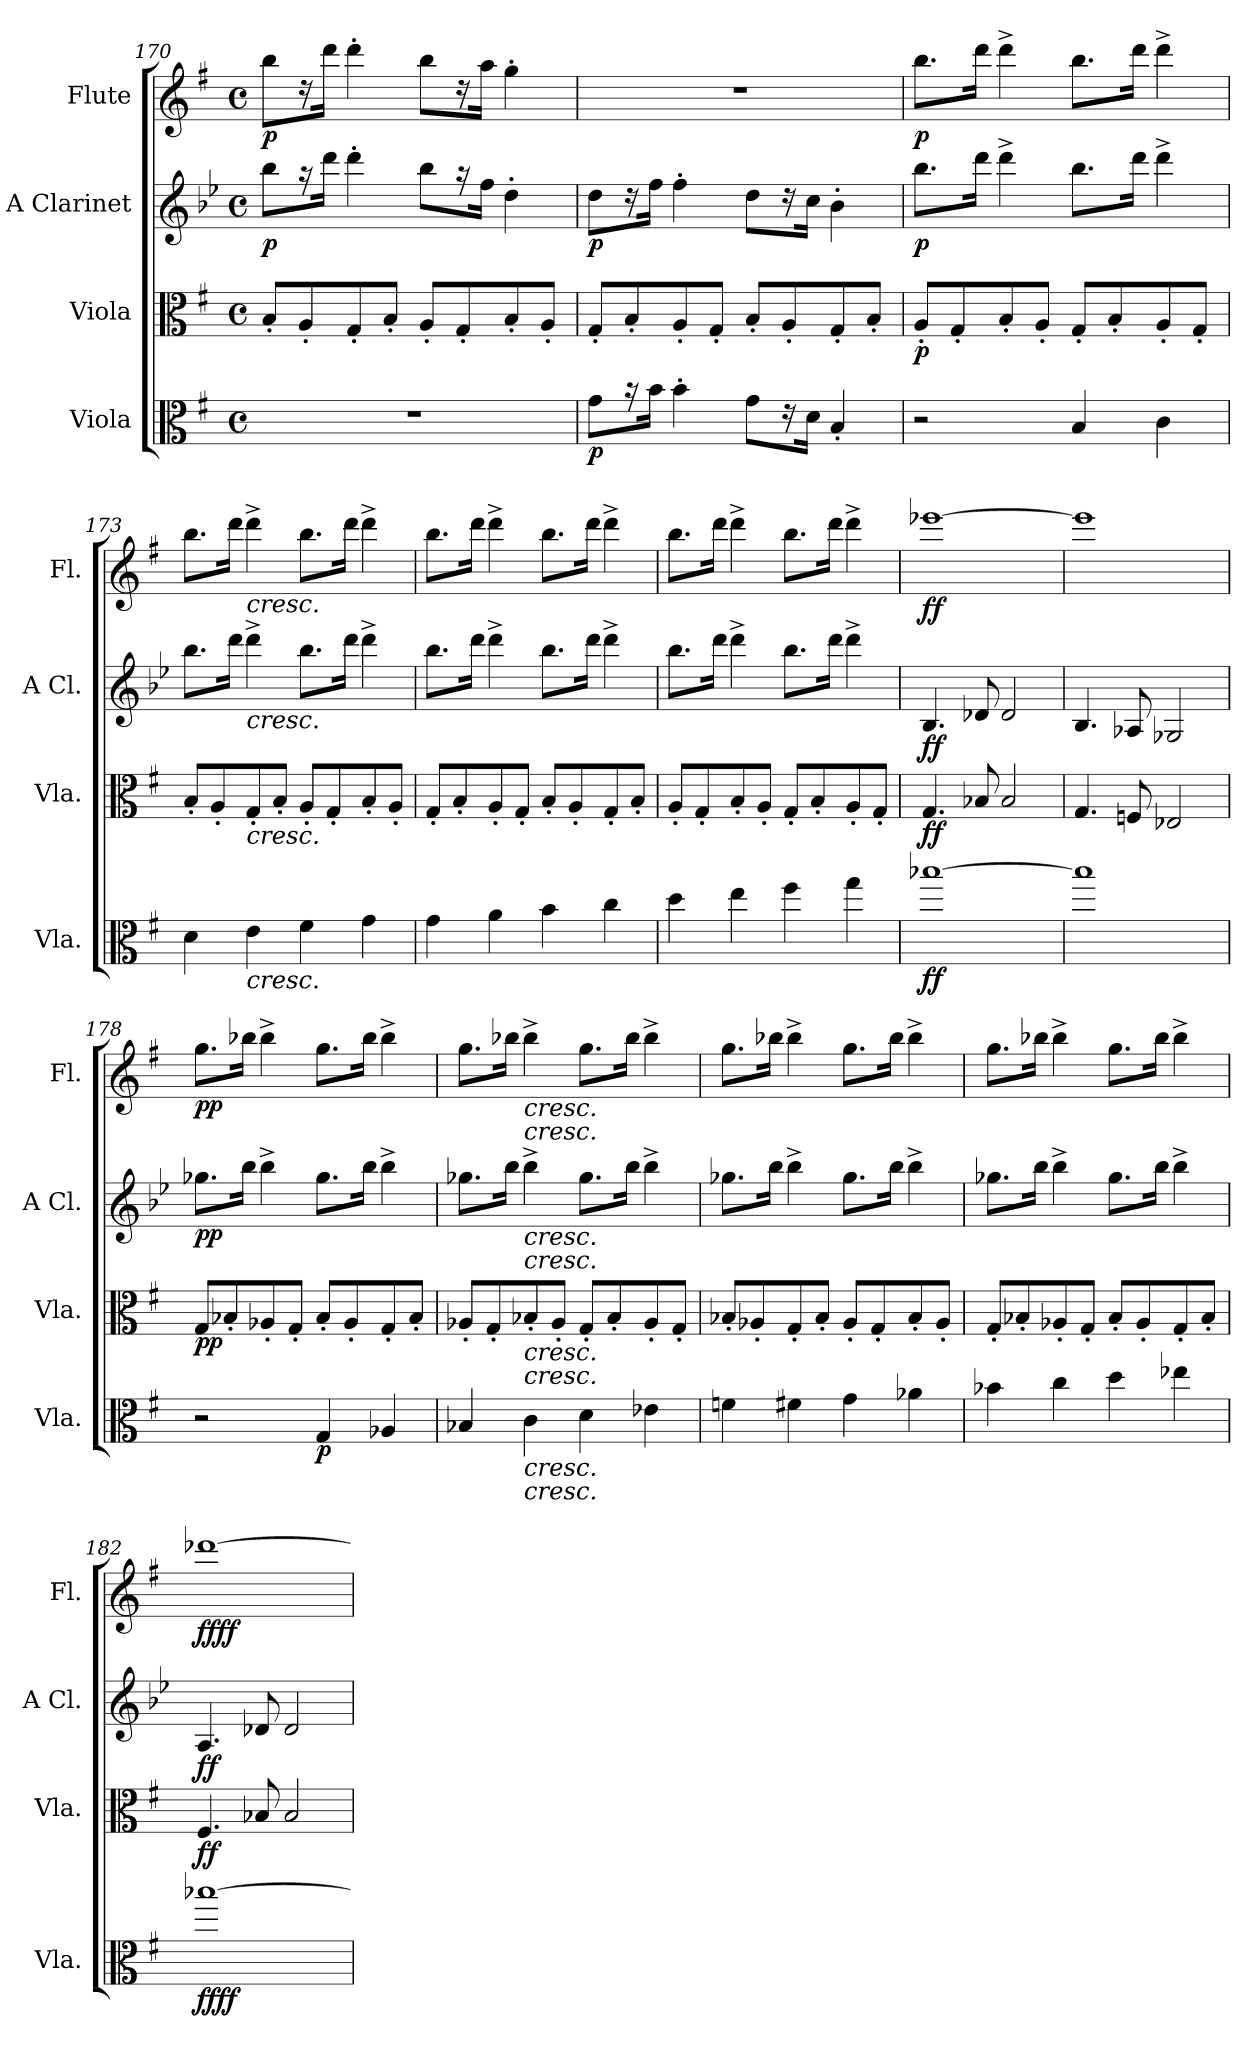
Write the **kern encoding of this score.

**kern	**dynam	**kern	**dynam	**kern	**dynam	**kern	**dynam
*part4	*part4	*part3	*part3	*part2	*part2	*part1	*part1
*staff4	*staff4	*staff3	*staff3	*staff2	*staff2	*staff1	*staff1
*I"Viola	*	*I"Viola	*	*I"A Clarinet	*	*I"Flute	*
*I'Vla.	*	*I'Vla.	*	*I'A Cl.	*	*I'Fl.	*
*clefC3	*	*clefC3	*	*clefG2	*	*clefG2	*
*	*	*	*	*ITrd2c3	*	*	*
*k[f#]	*	*k[f#]	*	*k[f#]	*	*k[f#]	*
*M4/4	*	*M4/4	*	*M4/4	*	*M4/4	*
*met(c)	*	*met(c)	*	*met(c)	*	*met(c)	*
=170	=170	=170	=170	=170	=170	=170	=170
!	!	!	!	!	!LO:DY:b	!	!LO:DY:b
1r	.	8B'/L	.	8gg\L	p	8bb\L	p
.	.	8A'/	.	16r	.	16rdd	.
.	.	.	.	16bb\Jk	.	16ddd\Jk	.
.	.	8G'/	.	4bb'\	.	4ddd'\	.
.	.	8B'/J	.	.	.	.	.
.	.	8A'/L	.	8gg\L	.	8bb\L	.
.	.	8G'/	.	16r	.	16rdd	.
.	.	.	.	16dd\Jk	.	16aa\Jk	.
.	.	8B'/	.	4b'\	.	4gg'\	.
.	.	8A'/J	.	.	.	.	.
!!LO:PB:g=z
=171	=171	=171	=171	=171	=171	=171	=171
!	!LO:DY:b	!	!	!	!LO:DY:b	!	!
8g\L	p	8G'/L	.	8b\L	p	1r	.
16r	.	8B'/	.	16rdd	.	.	.
16b\Jk	.	.	.	16dd\Jk	.	.	.
4b'\	.	8A'/	.	4dd'\	.	.	.
.	.	8G'/J	.	.	.	.	.
8g\L	.	8B'/L	.	8b\L	.	.	.
16r	.	8A'/	.	16rdd	.	.	.
16d\Jk	.	.	.	16a\Jk	.	.	.
4B'/	.	8G'/	.	4g'\	.	.	.
.	.	8B'/J	.	.	.	.	.
=172	=172	=172	=172	=172	=172	=172	=172
!	!	!	!LO:DY:b	!	!LO:DY:b	!	!LO:DY:b
2r	.	8A'/L	p	8.gg\L	p	8.bb\L	p
.	.	8G'/	.	.	.	.	.
.	.	.	.	16bb\Jk	.	16ddd\Jk	.
.	.	8B'/	.	4bb^\	.	4ddd^\	.
.	.	8A'/J	.	.	.	.	.
4B/	.	8G'/L	.	8.gg\L	.	8.bb\L	.
.	.	8B'/	.	.	.	.	.
.	.	.	.	16bb\Jk	.	16ddd\Jk	.
4c\	.	8A'/	.	4bb^\	.	4ddd^\	.
.	.	8G'/J	.	.	.	.	.
=173	=173	=173	=173	=173	=173	=173	=173
4d\	.	8B'/L	.	8.gg\L	.	8.bb\L	.
.	.	8A'/	.	.	.	.	.
.	.	.	.	16bb\Jk	.	16ddd\Jk	.
!	!	!	!	!	!	!LO:TX:b:i:t=cresc.	!
!	!	!	!	!LO:TX:b:i:t=cresc.	!	!	!
!	!	!LO:TX:b:i:t=cresc.	!	!	!	!	!
!LO:TX:b:i:t=cresc.	!	!	!	!	!	!	!
4e\	.	8G'/	.	4bb^\	.	4ddd^\	.
.	.	8B'/J	.	.	.	.	.
4f#\	.	8A'/L	.	8.gg\L	.	8.bb\L	.
.	.	8G'/	.	.	.	.	.
.	.	.	.	16bb\Jk	.	16ddd\Jk	.
4g\	.	8B'/	.	4bb^\	.	4ddd^\	.
.	.	8A'/J	.	.	.	.	.
=174	=174	=174	=174	=174	=174	=174	=174
4g\	.	8G'/L	.	8.gg\L	.	8.bb\L	.
.	.	8B'/	.	.	.	.	.
.	.	.	.	16bb\Jk	.	16ddd\Jk	.
4a\	.	8A'/	.	4bb^\	.	4ddd^\	.
.	.	8G'/J	.	.	.	.	.
4b\	.	8B'/L	.	8.gg\L	.	8.bb\L	.
.	.	8A'/	.	.	.	.	.
.	.	.	.	16bb\Jk	.	16ddd\Jk	.
4cc\	.	8G'/	.	4bb^\	.	4ddd^\	.
.	.	8B'/J	.	.	.	.	.
!!LO:LB:g=z
=175	=175	=175	=175	=175	=175	=175	=175
4dd\	.	8A'/L	.	8.gg\L	.	8.bb\L	.
.	.	8G'/	.	.	.	.	.
.	.	.	.	16bb\Jk	.	16ddd\Jk	.
4ee\	.	8B'/	.	4bb^\	.	4ddd^\	.
.	.	8A'/J	.	.	.	.	.
4ff#\	.	8G'/L	.	8.gg\L	.	8.bb\L	.
.	.	8B'/	.	.	.	.	.
.	.	.	.	16bb\Jk	.	16ddd\Jk	.
4gg\	.	8A'/	.	4bb^\	.	4ddd^\	.
.	.	8G'/J	.	.	.	.	.
=176	=176	=176	=176	=176	=176	=176	=176
!	!LO:DY:b	!	!LO:DY:b	!	!LO:DY:b	!	!LO:DY:b
[1bb-X	ff	4.G/	ff	4.G/	ff	[1eee-X	ff
.	.	8B-X/	.	8B-X/	.	.	.
.	.	2B-/	.	2B-/	.	.	.
=177	=177	=177	=177	=177	=177	=177	=177
1bb-]	.	4.G/	.	4.G/	.	1eee-]	.
.	.	8Fn/	.	8Fn/	.	.	.
.	.	2E-X/	.	2E-X/	.	.	.
=178	=178	=178	=178	=178	=178	=178	=178
!	!	!	!LO:DY:b	!	!	!	!
!	!	!	!LO:DY:n=1:b	!	!LO:DY:b	!	!
!	!	!	!	!	!LO:DY:n=1:b	!	!LO:DY:b
!	!	!	!	!	!	!	!LO:DY:n=1:b
2r	.	8G/L	p p	8.ee-X\L	p p	8.gg\L	p p
.	.	8B-X'/	.	.	.	.	.
.	.	.	.	16gg\Jk	.	16bb-X\Jk	.
.	.	8A-X'/	.	4gg^\	.	4bb-^\	.
.	.	8G'/J	.	.	.	.	.
!	!LO:DY:b	!	!	!	!	!	!
4G/	p	8B-'/L	.	8.ee-\L	.	8.gg\L	.
.	.	8A-'/	.	.	.	.	.
.	.	.	.	16gg\Jk	.	16bb-\Jk	.
4A-X/	.	8G'/	.	4gg^\	.	4bb-^\	.
.	.	8B-'/J	.	.	.	.	.
!!LO:PB:g=z
=179	=179	=179	=179	=179	=179	=179	=179
4B-X/	.	8A-X'/L	.	8.ee-X\L	.	8.gg\L	.
.	.	8G'/	.	.	.	.	.
.	.	.	.	16gg\Jk	.	16bb-X\Jk	.
!	!	!	!	!	!	!LO:TX:b:i:t=cresc.	!
!	!	!	!	!	!	!LO:TX:b:i:t=cresc.	!
!	!	!	!	!LO:TX:b:i:t=cresc.	!	!	!
!	!	!	!	!LO:TX:b:i:t=cresc.	!	!	!
!	!	!LO:TX:b:i:t=cresc.	!	!	!	!	!
!	!	!LO:TX:b:i:t=cresc.	!	!	!	!	!
!LO:TX:b:i:t=cresc.	!	!	!	!	!	!	!
!LO:TX:b:i:t=cresc.	!	!	!	!	!	!	!
4c\	.	8B-X'/	.	4gg^\	.	4bb-^\	.
.	.	8A-'/J	.	.	.	.	.
4d\	.	8G'/L	.	8.ee-\L	.	8.gg\L	.
.	.	8B-'/	.	.	.	.	.
.	.	.	.	16gg\Jk	.	16bb-\Jk	.
4e-X\	.	8A-'/	.	4gg^\	.	4bb-^\	.
.	.	8G'/J	.	.	.	.	.
=180	=180	=180	=180	=180	=180	=180	=180
4fn\	.	8B-X'/L	.	8.ee-X\L	.	8.gg\L	.
.	.	8A-X'/	.	.	.	.	.
.	.	.	.	16gg\Jk	.	16bb-X\Jk	.
4f#X\	.	8G'/	.	4gg^\	.	4bb-^\	.
.	.	8B-'/J	.	.	.	.	.
4g\	.	8A-'/L	.	8.ee-\L	.	8.gg\L	.
.	.	8G'/	.	.	.	.	.
.	.	.	.	16gg\Jk	.	16bb-\Jk	.
4a-X\	.	8B-'/	.	4gg^\	.	4bb-^\	.
.	.	8A-'/J	.	.	.	.	.
=181	=181	=181	=181	=181	=181	=181	=181
4b-X\	.	8G'/L	.	8.ee-X\L	.	8.gg\L	.
.	.	8B-X'/	.	.	.	.	.
.	.	.	.	16gg\Jk	.	16bb-X\Jk	.
4cc\	.	8A-X'/	.	4gg^\	.	4bb-^\	.
.	.	8G'/J	.	.	.	.	.
4dd\	.	8B-'/L	.	8.ee-\L	.	8.gg\L	.
.	.	8A-'/	.	.	.	.	.
.	.	.	.	16gg\Jk	.	16bb-\Jk	.
4ee-X\	.	8G'/	.	4gg^\	.	4bb-^\	.
.	.	8B-'/J	.	.	.	.	.
=182	=182	=182	=182	=182	=182	=182	=182
!	!LO:DY:b	!	!	!	!	!	!
!	!LO:DY:n=1:b	!	!LO:DY:b	!	!LO:DY:b	!	!LO:DY:b
!	!	!	!	!	!	!	!LO:DY:n=1:b
[1bb-X	ff ff	4.F#/	ff	4.F#/	ff	[1ddd-X	ff ff
.	.	8B-X/	.	8B-X/	.	.	.
.	.	2B-/	.	2B-/	.	.	.
=	=	=	=	=	=	=	=
*-	*-	*-	*-	*-	*-	*-	*-
